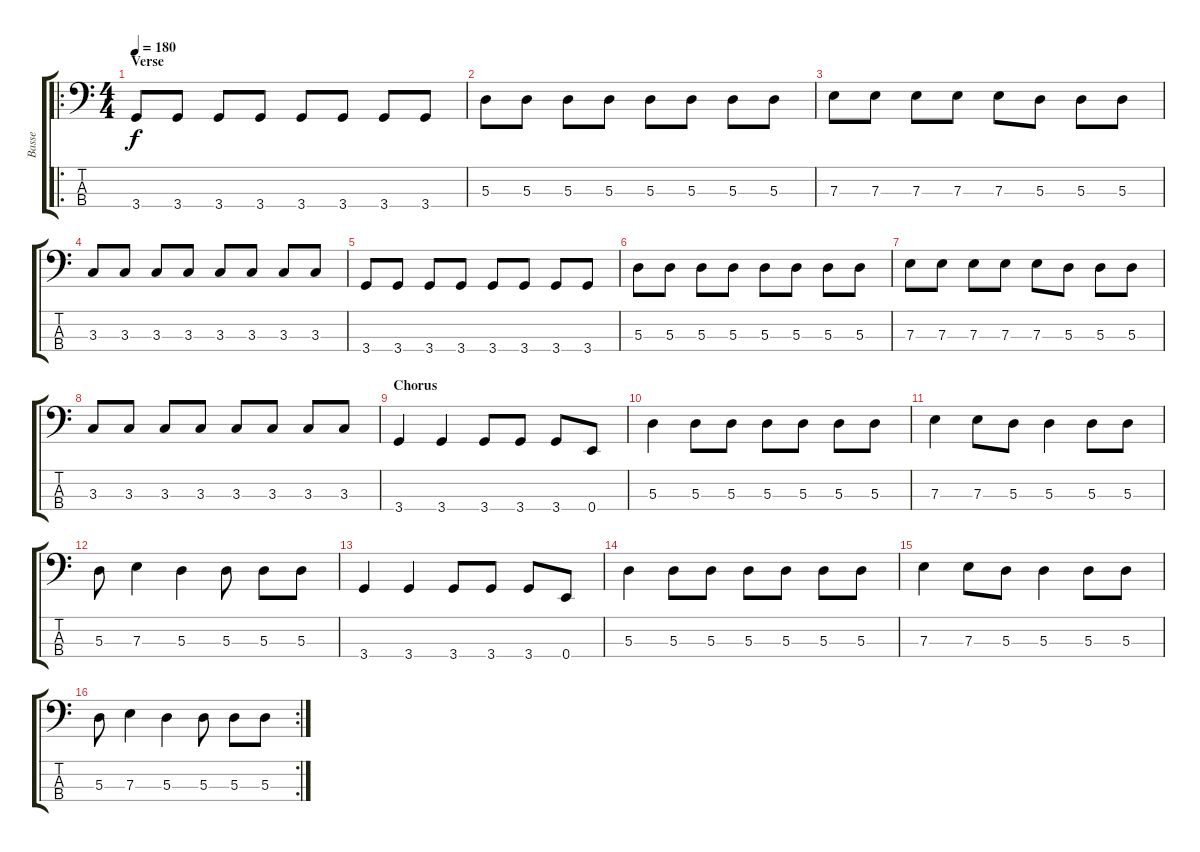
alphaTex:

\track ("Basse" "Basse") {instrument electricbasspick}
\staff {score tabs}
\tuning (G2 D2 A1 E1) {hide}
\ro
\ts (4 4)
\section ("" "Verse")
\tempo 180
\clef f4
\ks c
3.4.8{dy f} 3.4.8 3.4.8 3.4.8 3.4.8 3.4.8 3.4.8 3.4.8 |
5.3.8 5.3.8 5.3.8 5.3.8 5.3.8 5.3.8 5.3.8 5.3.8 |
7.3.8 7.3.8 7.3.8 7.3.8 7.3.8 5.3.8 5.3.8 5.3.8 |
3.3.8 3.3.8 3.3.8 3.3.8 3.3.8 3.3.8 3.3.8 3.3.8 |
3.4.8 3.4.8 3.4.8 3.4.8 3.4.8 3.4.8 3.4.8 3.4.8 |
5.3.8 5.3.8 5.3.8 5.3.8 5.3.8 5.3.8 5.3.8 5.3.8 |
7.3.8 7.3.8 7.3.8 7.3.8 7.3.8 5.3.8 5.3.8 5.3.8 |
3.3.8 3.3.8 3.3.8 3.3.8 3.3.8 3.3.8 3.3.8 3.3.8 |
\section ("" "Chorus")
3.4.4 3.4.4 3.4.8 3.4.8 3.4.8 0.4.8 |
5.3.4 5.3.8 5.3.8 5.3.8 5.3.8 5.3.8 5.3.8 |
7.3.4 7.3.8 5.3.8 5.3.4 5.3.8 5.3.8 |
5.3.8 7.3.4 5.3.4 5.3.8 5.3.8 5.3.8 |
3.4.4 3.4.4 3.4.8 3.4.8 3.4.8 0.4.8 |
5.3.4 5.3.8 5.3.8 5.3.8 5.3.8 5.3.8 5.3.8 |
7.3.4 7.3.8 5.3.8 5.3.4 5.3.8 5.3.8 |
\rc 2
5.3.8 7.3.4 5.3.4 5.3.8 5.3.8 5.3.8
